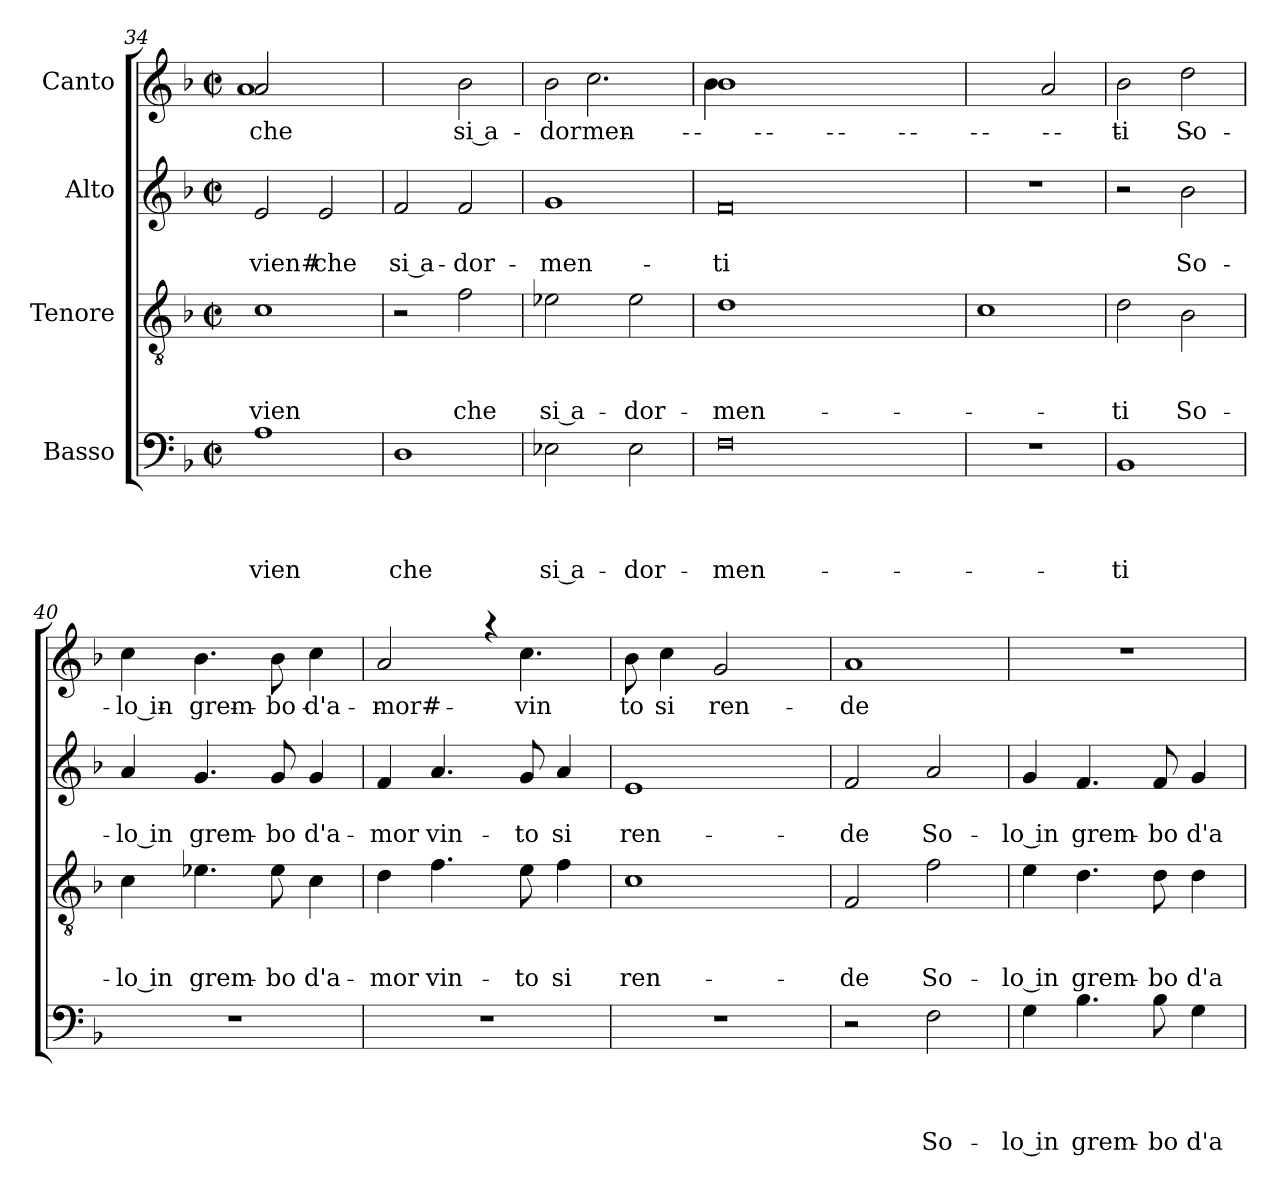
**kern	**text	**text	**text	**text	**kern	**text	**text	**text	**kern	**text	**text	**kern	**text
*part4	*part4	*part4	*part4	*part4	*part3	*part3	*part3	*part3	*part2	*part2	*part2	*part1	*part1
*staff4	*staff4	*staff4	*staff4	*staff4	*staff3	*staff3	*staff3	*staff3	*staff2	*staff2	*staff2	*staff1	*staff1
*I"Basso	*	*	*	*	*I"Tenore	*	*	*	*I"Alto	*	*	*I"Canto	*
*clefF4	*	*	*	*	*clefGv2	*	*	*	*clefG2	*	*	*clefG2	*
*k[b-]	*	*	*	*	*k[b-]	*	*	*	*k[b-]	*	*	*k[b-]	*
*F:	*	*	*	*	*F:	*	*	*	*F:	*	*	*F:	*
*M2/2	*	*	*	*	*M2/2	*	*	*	*M2/2	*	*	*M2/2	*
*met(c|)	*	*	*	*	*met(c|)	*	*	*	*met(c|)	*	*	*met(c|)	*
=34	=34	=34	=34	=34	=34	=34	=34	=34	=34	=34	=34	=34	=34
!	!	!	!	!LO:LY:b	!	!	!	!LO:LY:b	!	!	!LO:LY:b:rj	!	!LO:LY:b
*	*	*	*	*	*	*	*	*	*	*	*	*^	*
!	!	!	!	!	!	!	!	!	!	!	!	!	!	!LO:LY:b
1A	.	.	.	-vien	1c	.	.	-vien	2e/	.	-vien#	2a/	1a	che
!	!	!	!	!	!	!	!	!	!	!	!LO:LY:b	!	!	!
.	.	.	.	.	.	.	.	.	2e/	.	che	2ryy	.	.
*	*	*	*	*	*	*	*	*	*	*	*	*v	*v	*
=35	=35	=35	=35	=35	=35	=35	=35	=35	=35	=35	=35	=35	=35
!	!	!	!	!LO:LY:b	!	!	!	!	!	!	!LO:LY:b	!	!
1D	.	.	.	che	2r	.	.	.	2f/	.	si a-	2ryy	.
!	!	!	!	!	!	!	!	!LO:LY:b	!	!	!LO:LY:b	!	!LO:LY:b
.	.	.	.	.	2f\	.	.	che	2f/	.	-dor-	2b-\	si a-
=36	=36	=36	=36	=36	=36	=36	=36	=36	=36	=36	=36	=36	=36
!	!	!	!	!LO:LY:b	!	!	!	!LO:LY:b	!	!	!LO:LY:b	!	!LO:LY:b
*	*	*	*	*	*	*	*	*	*	*	*	*^	*
2E-X\	.	.	.	si a-	2e-X\	.	.	si a-	1g	.	-men-	2b-\	4ryy	-dor-
!	!	!	!	!	!	!	!	!	!	!	!	!	!	!LO:LY:b
.	.	.	.	.	.	.	.	.	.	.	.	.	2.cc\	-men-
!	!	!	!	!LO:LY:b	!	!	!	!LO:LY:b	!	!	!	!	!	!
2E-\	.	.	.	-dor-	2e-\	.	.	-dor-	.	.	.	2ryy	.	.
!!LO:LB:g=z	!!
=37	=37	=37	=37	=37	=37	=37	=37	=37	=37	=37	=37	=37	=37	=37
!	!	!	!	!LO:LY:b	!	!	!	!LO:LY:b	!	!	!LO:LY:b:rj	!	!	!
0F	.	.	.	-men-	1d	.	.	-men-	0f	.	-ti	1b-	4b-\	.
.	.	.	.	.	.	.	.	.	.	.	.	.	1ryy	.
.	.	.	.	.	1ryy	.	.	.	.	.	.	1ryy	.	.
.	.	.	.	.	.	.	.	.	.	.	.	.	2.ryy	.
*	*	*	*	*	*	*	*	*	*	*	*	*v	*v	*
=38	=38	=38	=38	=38	=38	=38	=38	=38	=38	=38	=38	=38	=38
1r	.	.	.	.	1c	.	.	.	1r	.	.	2ryy	.
.	.	.	.	.	.	.	.	.	.	.	.	2a/	.
=39	=39	=39	=39	=39	=39	=39	=39	=39	=39	=39	=39	=39	=39
!	!	!	!	!LO:LY:b:rj	!	!	!	!LO:LY:b	!	!	!	!	!LO:LY:b
1BB-	.	.	.	-ti	2d\	.	.	-ti	2r	.	.	2b-\	-ti
!	!	!	!	!	!	!	!	!LO:LY:b	!	!	!LO:LY:b	!	!LO:LY:b
.	.	.	.	.	2B-\	.	.	So-	2b-\	.	So-	2dd\	So-
=40	=40	=40	=40	=40	=40	=40	=40	=40	=40	=40	=40	=40	=40
!	!	!	!	!	!	!	!	!LO:LY:b	!	!	!LO:LY:b	!	!LO:LY:b
1r	.	.	.	.	4c\	.	.	-lo in	4a/	.	-lo in	4cc\	-lo in
!	!	!	!	!	!	!	!	!LO:LY:b	!	!	!LO:LY:b	!	!LO:LY:b
.	.	.	.	.	4.e-X\	.	.	grem-	4.g/	.	grem-	4.b-\	grem-
!	!	!	!	!	!	!	!	!LO:LY:b	!	!	!LO:LY:b	!	!LO:LY:b
.	.	.	.	.	8e-\	.	.	-bo	8g/	.	-bo	8b-\	-bo
!	!	!	!	!	!	!	!	!LO:LY:b	!	!	!LO:LY:b	!	!LO:LY:b
.	.	.	.	.	4c\	.	.	d'a-	4g/	.	d'a-	4cc\	d'a-
=41	=41	=41	=41	=41	=41	=41	=41	=41	=41	=41	=41	=41	=41
!	!	!	!	!	!	!	!	!LO:LY:b	!	!	!LO:LY:b	!	!LO:LY:b:rj
*	*	*	*	*	*	*	*	*	*	*	*	*^	*
1r	.	.	.	.	4d\	.	.	-mor	4f/	.	-mor	2a/	2ryy	-mor#
!	!	!	!	!	!	!	!	!LO:LY:b	!	!	!LO:LY:b	!	!	!
.	.	.	.	.	4.f\	.	.	vin-	4.a/	.	vin-	.	.	.
.	.	.	.	.	.	.	.	.	.	.	.	4raa	8ryy	.
!	!	!	!	!	!	!	!	!LO:LY:b	!	!	!LO:LY:b	!	!	!LO:LY:b
.	.	.	.	.	8e\	.	.	-to	8g/	.	-to	.	4.cc\	vin-
!	!	!	!	!	!	!	!	!LO:LY:b	!	!	!LO:LY:b	!	!	!
.	.	.	.	.	4f\	.	.	si	4a/	.	si	4ryy	.	.
*	*	*	*	*	*	*	*	*	*	*	*	*v	*v	*
!!LO:LB:g=z
=42	=42	=42	=42	=42	=42	=42	=42	=42	=42	=42	=42	=42	=42
!	!	!	!	!	!	!	!	!LO:LY:b	!	!	!LO:LY:b	!	!LO:LY:b
1r	.	.	.	.	1c	.	.	ren-	1e	.	ren-	8b-\	-to
!	!	!	!	!	!	!	!	!	!	!	!	!	!LO:LY:b
.	.	.	.	.	.	.	.	.	.	.	.	4cc\	si
!	!	!	!	!	!	!	!	!	!	!	!	!	!LO:LY:b
.	.	.	.	.	.	.	.	.	.	.	.	2g/	ren-
.	.	.	.	.	.	.	.	.	.	.	.	8ryy	.
=43	=43	=43	=43	=43	=43	=43	=43	=43	=43	=43	=43	=43	=43
!	!	!	!	!	!	!	!	!LO:LY:b	!	!	!LO:LY:b	!	!LO:LY:b
2r	.	.	.	.	2F/	.	.	-de	2f/	.	-de	1a	-de
!	!	!	!	!LO:LY:b	!	!	!	!LO:LY:b	!	!	!LO:LY:b	!	!
2F\	.	.	.	So-	2f\	.	.	So-	2a/	.	So-	.	.
=44	=44	=44	=44	=44	=44	=44	=44	=44	=44	=44	=44	=44	=44
!	!	!	!	!LO:LY:b	!	!	!	!LO:LY:b	!	!	!LO:LY:b	!	!
4G\	.	.	.	-lo in	4e\	.	.	-lo in	4g/	.	-lo in	1r	.
!	!	!	!	!LO:LY:b	!	!	!	!LO:LY:b	!	!	!LO:LY:b	!	!
4.B-\	.	.	.	grem-	4.d\	.	.	grem-	4.f/	.	grem-	.	.
!	!	!	!	!LO:LY:b	!	!	!	!LO:LY:b	!	!	!LO:LY:b	!	!
8B-\	.	.	.	-bo	8d\	.	.	-bo	8f/	.	-bo	.	.
!	!	!	!	!LO:LY:b	!	!	!	!LO:LY:b	!	!	!LO:LY:b	!	!
4G\	.	.	.	d'a-	4d\	.	.	d'a-	4g/	.	d'a-	.	.
=	=	=	=	=	=	=	=	=	=	=	=	=	=
*-	*-	*-	*-	*-	*-	*-	*-	*-	*-	*-	*-	*-	*-
